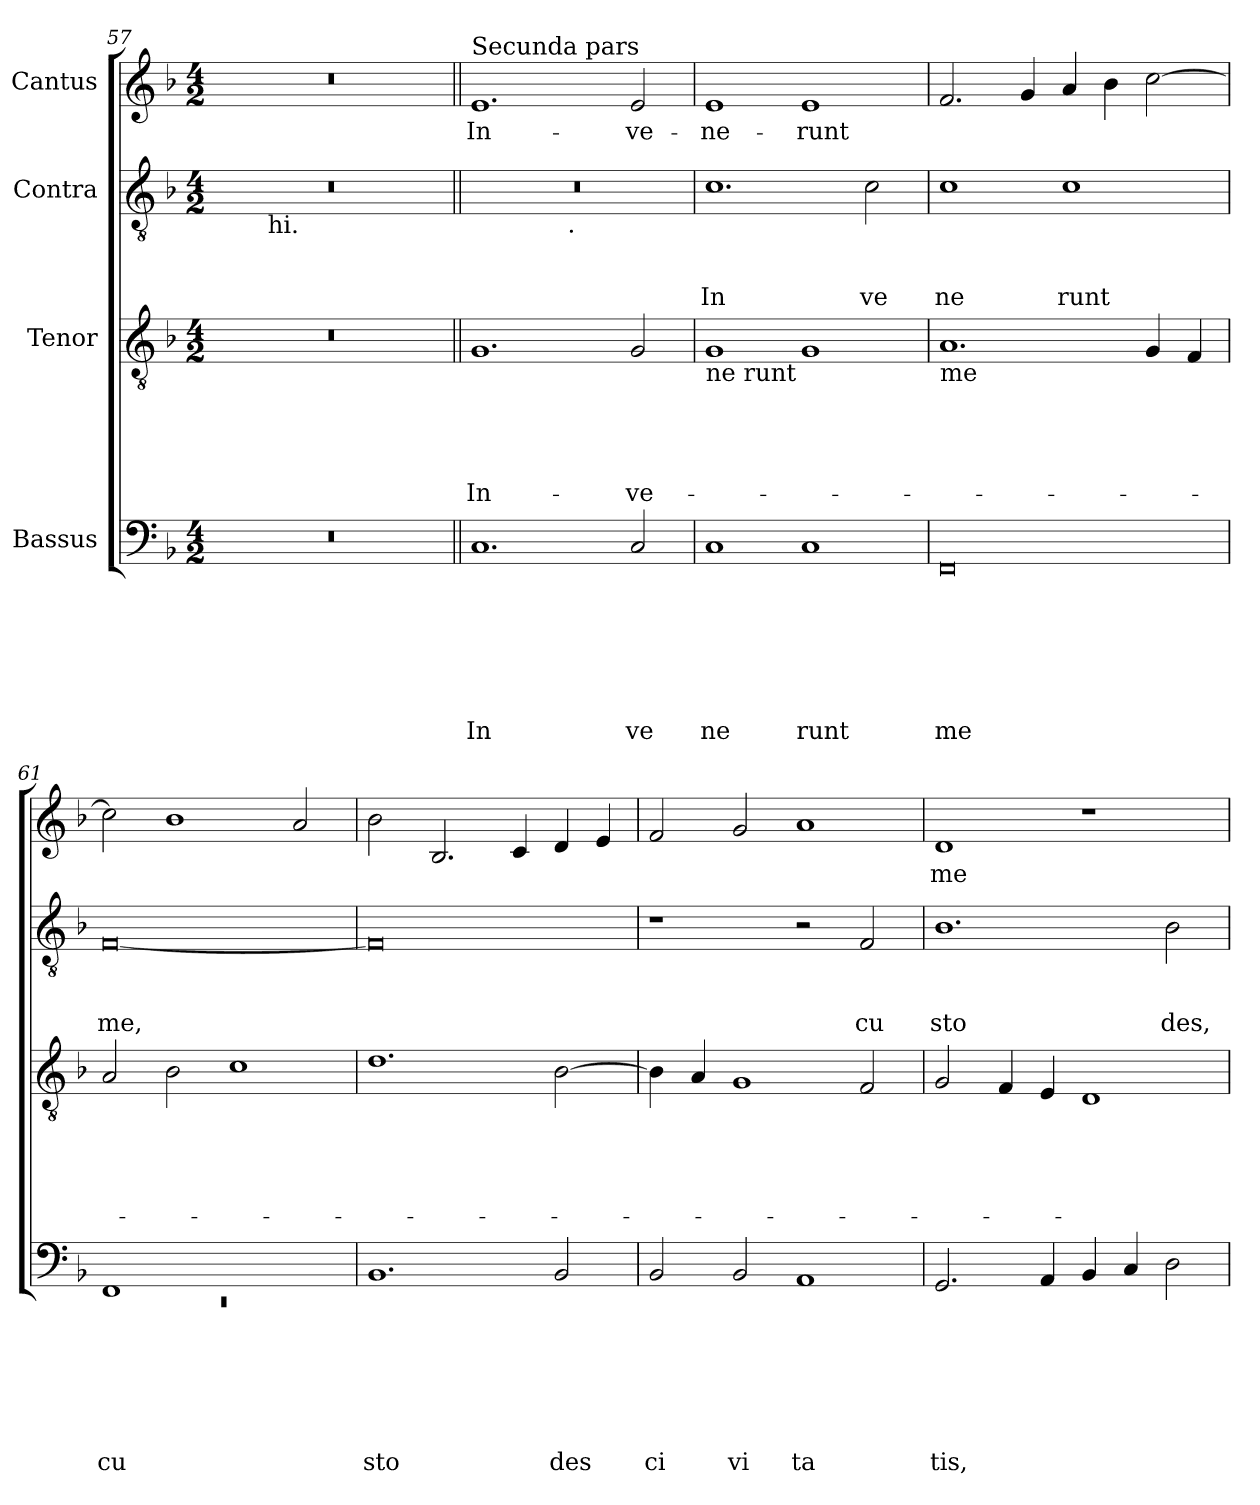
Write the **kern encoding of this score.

**kern	**text	**text	**text	**text	**text	**text	**text	**kern	**text	**text	**text	**text	**text	**kern	**text	**text	**text	**kern	**text
*part4	*part4	*part4	*part4	*part4	*part4	*part4	*part4	*part3	*part3	*part3	*part3	*part3	*part3	*part2	*part2	*part2	*part2	*part1	*part1
*staff4	*staff4	*staff4	*staff4	*staff4	*staff4	*staff4	*staff4	*staff3	*staff3	*staff3	*staff3	*staff3	*staff3	*staff2	*staff2	*staff2	*staff2	*staff1	*staff1
*I"Bassus	*	*	*	*	*	*	*	*I"Tenor	*	*	*	*	*	*I"Contra	*	*	*	*I"Cantus	*
*clefF4	*	*	*	*	*	*	*	*clefGv2	*	*	*	*	*	*clefGv2	*	*	*	*clefG2	*
*k[b-]	*	*	*	*	*	*	*	*k[b-]	*	*	*	*	*	*k[b-]	*	*	*	*k[b-]	*
*F:	*	*	*	*	*	*	*	*F:	*	*	*	*	*	*F:	*	*	*	*F:	*
*M4/2	*	*	*	*	*	*	*	*M4/2	*	*	*	*	*	*M4/2	*	*	*	*M4/2	*
=57	=57	=57	=57	=57	=57	=57	=57	=57	=57	=57	=57	=57	=57	=57	=57	=57	=57	=57	=57
*	*	*	*	*	*	*	*	*	*	*	*	*	*	*^	*	*	*	*	*
0r	.	.	.	.	.	.	.	0r	.	.	.	.	.	0r	4.ryy	.	.	.	0r	.
!	!	!	!	!	!	!	!	!	!	!	!	!	!	!	!LO:TX:b:t=hi.	!	!	!	!	!
.	.	.	.	.	.	.	.	.	.	.	.	.	.	.	1ryy	.	.	.	.	.
.	.	.	.	.	.	.	.	.	.	.	.	.	.	.	2ryy	.	.	.	.	.
.	.	.	.	.	.	.	.	.	.	.	.	.	.	.	8ryy	.	.	.	.	.
=58||	=58||	=58||	=58||	=58||	=58||	=58||	=58||	=58||	=58||	=58||	=58||	=58||	=58||	=58||	=58||	=58||	=58||	=58||	=58||	=58||
!	!	!	!	!	!	!	!	!	!	!	!	!	!	!	!	!	!	!	!LO:TX:a:t=Secunda pars	!
!	!	!	!	!	!	!	!LO:LY:b	!	!	!	!	!	!LO:LY:b	!	!	!	!	!	!	!LO:LY:b
1.C	.	.	.	.	.	.	In	1.G	.	.	.	.	In-	0r	1ryy	.	.	.	1.e	In-
!	!	!	!	!	!	!	!	!	!	!	!	!	!	!	!LO:TX:b:t=.	!	!	!	!	!
.	.	.	.	.	.	.	.	.	.	.	.	.	.	.	1ryy	.	.	.	.	.
!	!	!	!	!	!	!	!LO:LY:b	!	!	!	!	!	!LO:LY:b	!	!	!	!	!	!	!LO:LY:b
2C/	.	.	.	.	.	.	ve	2G/	.	.	.	.	-ve-	.	.	.	.	.	2e/	-ve-
!!LO:LB:g=z
=59	=59	=59	=59	=59	=59	=59	=59	=59	=59	=59	=59	=59	=59	=59	=59	=59	=59	=59	=59	=59
!	!	!	!	!	!	!	!	!LO:TX:b:t=ne runt	!	!	!	!	!	!	!	!	!	!	!	!
!	!	!	!	!	!	!	!LO:LY:b	!	!	!	!	!	!	!	!	!	!	!LO:LY:b	!	!LO:LY:b
*	*	*	*	*	*	*	*	*	*	*	*	*	*	*v	*v	*	*	*	*	*
1C	.	.	.	.	.	.	ne	1G	.	.	.	.	.	1.c	.	.	-In	1e	-ne-
!	!	!	!	!	!	!	!LO:LY:b	!	!	!	!	!	!	!	!	!	!	!	!LO:LY:b
1C	.	.	.	.	.	.	runt	1G	.	.	.	.	.	.	.	.	.	1e	-runt
!	!	!	!	!	!	!	!	!	!	!	!	!	!	!	!	!	!LO:LY:b	!	!
.	.	.	.	.	.	.	.	.	.	.	.	.	.	2c\	.	.	ve	.	.
=60	=60	=60	=60	=60	=60	=60	=60	=60	=60	=60	=60	=60	=60	=60	=60	=60	=60	=60	=60
!	!	!	!	!	!	!	!	!LO:TX:b:t=me	!	!	!	!	!	!	!	!	!	!	!
!	!	!	!	!	!	!	!LO:LY:b	!	!	!	!	!	!	!	!	!	!LO:LY:b	!	!
0FF	.	.	.	.	.	.	me	1.A	.	.	.	.	.	1c	.	.	ne	2.f/	.
.	.	.	.	.	.	.	.	.	.	.	.	.	.	.	.	.	.	4g/	.
!	!	!	!	!	!	!	!	!	!	!	!	!	!	!	!	!	!LO:LY:b	!	!
.	.	.	.	.	.	.	.	.	.	.	.	.	.	1c	.	.	runt	4a/	.
.	.	.	.	.	.	.	.	.	.	.	.	.	.	.	.	.	.	4b-\	.
.	.	.	.	.	.	.	.	4G/	.	.	.	.	.	.	.	.	.	[>2cc\	.
.	.	.	.	.	.	.	.	4F/	.	.	.	.	.	.	.	.	.	.	.
=61	=61	=61	=61	=61	=61	=61	=61	=61	=61	=61	=61	=61	=61	=61	=61	=61	=61	=61	=61
*^	*	*	*	*	*	*	*	*	*	*	*	*	*	*	*	*	*	*	*
!	!LO:N:vis=1	!	!	!	!	!	!	!LO:LY:b	!	!	!	!	!	!	!	!	!	!LO:LY:b	!	!
*	*^	*	*	*	*	*	*	*	*	*	*	*	*	*	*	*	*	*	*	*
0ryy	0rEE	1FF	.	.	.	.	.	.	cu	2A/	.	.	.	.	.	[<0F	.	.	me,	2cc\]	.
.	.	.	.	.	.	.	.	.	.	2B-\	.	.	.	.	.	.	.	.	.	1b-	.
.	.	1ryy	.	.	.	.	.	.	.	1c	.	.	.	.	.	.	.	.	.	.	.
.	.	.	.	.	.	.	.	.	.	.	.	.	.	.	.	.	.	.	.	2a/	.
*v	*v	*v	*	*	*	*	*	*	*	*	*	*	*	*	*	*	*	*	*	*	*
=62	=62	=62	=62	=62	=62	=62	=62	=62	=62	=62	=62	=62	=62	=62	=62	=62	=62	=62	=62
!	!	!	!	!	!	!	!LO:LY:b	!	!	!	!	!	!	!	!	!	!	!	!
1.BB-	.	.	.	.	.	.	sto	1.d	.	.	.	.	.	0F]	.	.	.	2b-\	.
.	.	.	.	.	.	.	.	.	.	.	.	.	.	.	.	.	.	2.B-/	.
.	.	.	.	.	.	.	.	.	.	.	.	.	.	.	.	.	.	4c/	.
!	!	!	!	!	!	!	!LO:LY:b	!	!	!	!	!	!	!	!	!	!	!	!
2BB-/	.	.	.	.	.	.	des	[>2B-\	.	.	.	.	.	.	.	.	.	4d/	.
.	.	.	.	.	.	.	.	.	.	.	.	.	.	.	.	.	.	4e/	.
=63	=63	=63	=63	=63	=63	=63	=63	=63	=63	=63	=63	=63	=63	=63	=63	=63	=63	=63	=63
!	!	!	!	!	!	!	!LO:LY:b	!	!	!	!	!	!	!	!	!	!	!	!
2BB-/	.	.	.	.	.	.	ci	4B-\]	.	.	.	.	.	1r	.	.	.	2f/	.
.	.	.	.	.	.	.	.	4A/	.	.	.	.	.	.	.	.	.	.	.
!	!	!	!	!	!	!	!LO:LY:b	!	!	!	!	!	!	!	!	!	!	!	!
2BB-/	.	.	.	.	.	.	vi	1G	.	.	.	.	.	.	.	.	.	2g/	.
!	!	!	!	!	!	!	!LO:LY:b	!	!	!	!	!	!	!	!	!	!	!	!
1AA	.	.	.	.	.	.	ta	.	.	.	.	.	.	2r	.	.	.	1a	.
!	!	!	!	!	!	!	!	!	!	!	!	!	!	!	!	!	!LO:LY:b	!	!
.	.	.	.	.	.	.	.	2F/	.	.	.	.	.	2F/	.	.	cu	.	.
=64	=64	=64	=64	=64	=64	=64	=64	=64	=64	=64	=64	=64	=64	=64	=64	=64	=64	=64	=64
!	!	!	!	!	!	!	!LO:LY:b	!	!	!	!	!	!	!	!	!	!LO:LY:b	!	!LO:LY:b
2.GG/	.	.	.	.	.	.	tis,	2G/	.	.	.	.	.	1.B-	.	.	sto	1d	me
.	.	.	.	.	.	.	.	4F/	.	.	.	.	.	.	.	.	.	.	.
4AA/	.	.	.	.	.	.	.	4E/	.	.	.	.	.	.	.	.	.	.	.
4BB-/	.	.	.	.	.	.	.	1D	.	.	.	.	.	.	.	.	.	1r	.
4C/	.	.	.	.	.	.	.	.	.	.	.	.	.	.	.	.	.	.	.
!	!	!	!	!	!	!	!	!	!	!	!	!	!	!	!	!	!LO:LY:b	!	!
2D\	.	.	.	.	.	.	.	.	.	.	.	.	.	2B-\	.	.	des,	.	.
=	=	=	=	=	=	=	=	=	=	=	=	=	=	=	=	=	=	=	=
*-	*-	*-	*-	*-	*-	*-	*-	*-	*-	*-	*-	*-	*-	*-	*-	*-	*-	*-	*-
